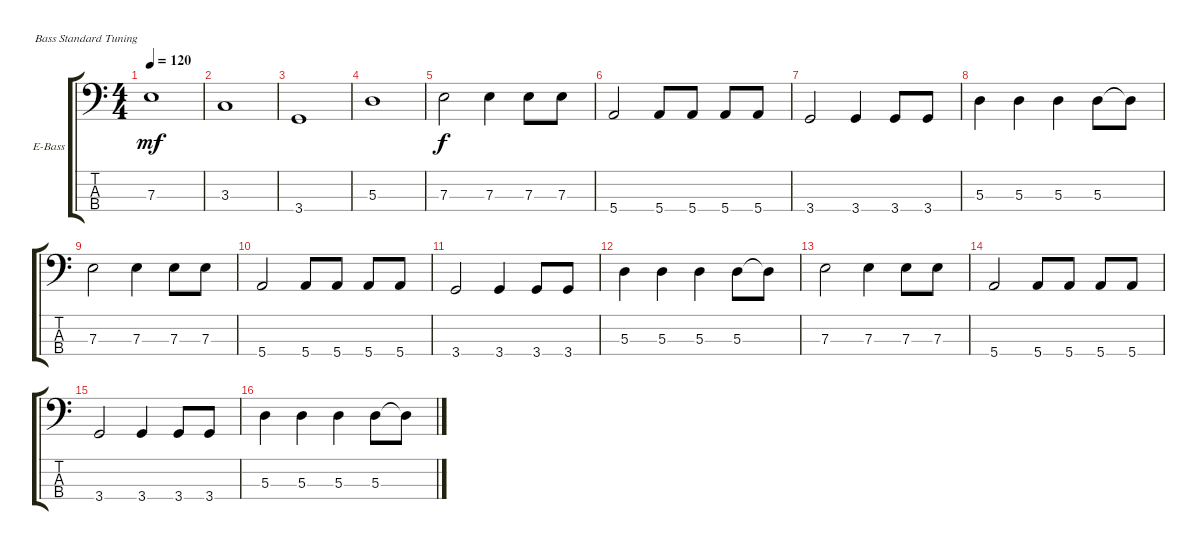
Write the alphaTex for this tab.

\defaultSystemsLayout 4
\bracketExtendMode groupsimilarinstruments
\firstSystemTrackNameOrientation horizontal
\otherSystemsTrackNameOrientation horizontal
\track ("Electric Bass" "E-Bass") {instrument electricbassfinger}
\staff {score tabs}
\tuning (G2 D2 A1 E1)
\ts (4 4)
\tempo 120
\clef f4
\scale
0.333333
\ks c
7.3.1{dy mf} |
\scale
0.333333 3.3.1 |
\scale
0.333333 3.4.1 |
\scale
0.333333 5.3.1 |
\scale
0.333333 7.3.2{dy f} 7.3.4 7.3.8 7.3.8 |
\scale
0.333333 5.4.2 5.4.8 5.4.8 5.4.8 5.4.8 |
\scale
0.333333 3.4.2 3.4.4 3.4.8 3.4.8 |
\scale
0.333333 5.3.4 5.3.4 5.3.4 5.3.8 5.3{t}.8 |
\scale
0.333333 7.3.2 7.3.4 7.3.8 7.3.8 |
\scale
0.333333 5.4.2 5.4.8 5.4.8 5.4.8 5.4.8 |
\scale
0.333333 3.4.2 3.4.4 3.4.8 3.4.8 |
\scale
0.333333 5.3.4 5.3.4 5.3.4 5.3.8 5.3{t}.8 |
\scale
0.333333 7.3.2 7.3.4 7.3.8 7.3.8 |
\scale
0.333333 5.4.2 5.4.8 5.4.8 5.4.8 5.4.8 |
\scale
0.333333 3.4.2 3.4.4 3.4.8 3.4.8 |
\scale
0.333333 5.3.4 5.3.4 5.3.4 5.3.8 5.3{t}.8
